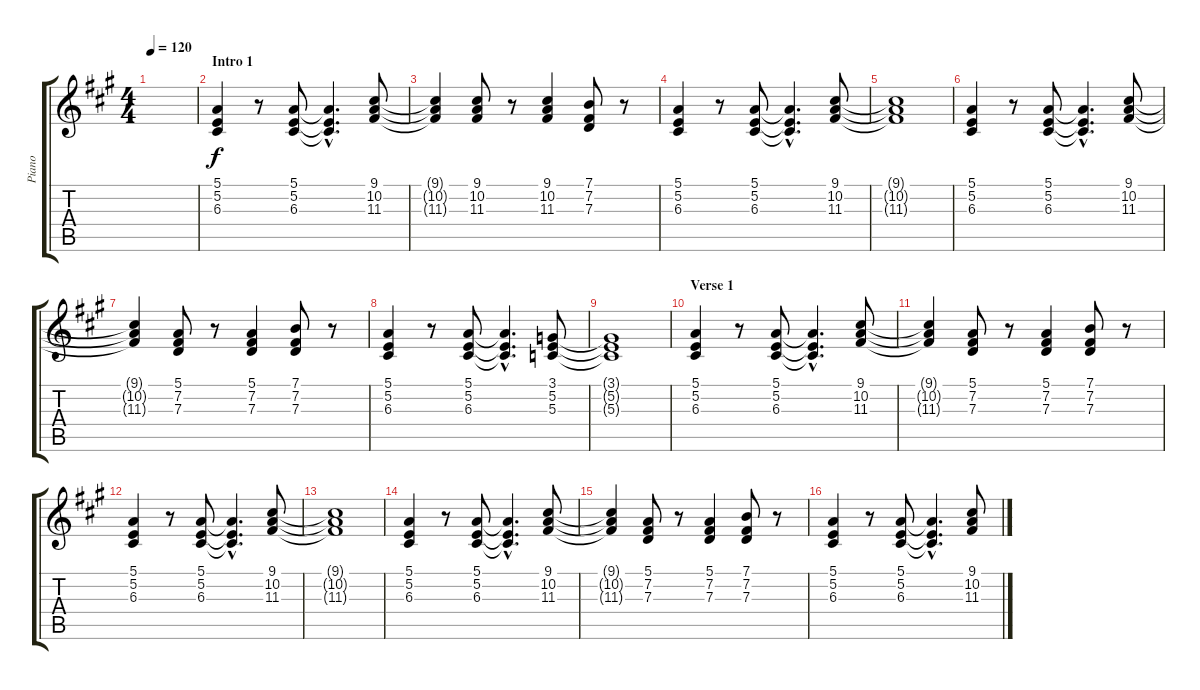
\track ("Piano" "Piano") {instrument electricpiano1}
\staff {score tabs}
\tuning (E4 B3 G3 D3 A2 E2) {hide}
\ts (4 4)
\tempo 120
\clef g2
\ks a
|
\section ("" "Intro 1")
(5.1 5.2 6.3).4 r.8 (5.1 5.2 6.3).8 (5.1{hac t} 5.2{hac t} 6.3{hac t}).4{d} (9.1 10.2 11.3).8 |
(9.1{t} 10.2{t} 11.3{t}).4 (9.1 10.2 11.3).8 r.8 (9.1 10.2 11.3).4 (7.1 7.2 7.3).8 r.8 |
(5.1 5.2 6.3).4 r.8 (5.1 5.2 6.3).8 (5.1{hac t} 5.2{hac t} 6.3{hac t}).4{d} (9.1 10.2 11.3).8 |
(9.1{t} 10.2{t} 11.3{t}).1 |
(5.1 5.2 6.3).4 r.8 (5.1 5.2 6.3).8 (5.1{hac t} 5.2{hac t} 6.3{hac t}).4{d} (9.1 10.2 11.3).8 |
(9.1{t} 10.2{t} 11.3{t}).4 (5.1 7.2 7.3).8 r.8 (5.1 7.2 7.3).4 (7.1 7.2 7.3).8 r.8 |
(5.1 5.2 6.3).4 r.8 (5.1 5.2 6.3).8 (5.1{hac t} 5.2{hac t} 6.3{hac t}).4{d} (3.1 5.2 5.3).8 |
(3.1{t} 5.2{t} 5.3{t}).1 |
\section ("" "Verse 1")
(5.1 5.2 6.3).4 r.8 (5.1 5.2 6.3).8 (5.1{hac t} 5.2{hac t} 6.3{hac t}).4{d} (9.1 10.2 11.3).8 |
(9.1{t} 10.2{t} 11.3{t}).4 (5.1 7.2 7.3).8 r.8 (5.1 7.2 7.3).4 (7.1 7.2 7.3).8 r.8 |
(5.1 5.2 6.3).4 r.8 (5.1 5.2 6.3).8 (5.1{hac t} 5.2{hac t} 6.3{hac t}).4{d} (9.1 10.2 11.3).8 |
(9.1{t} 10.2{t} 11.3{t}).1 |
(5.1 5.2 6.3).4 r.8 (5.1 5.2 6.3).8 (5.1{hac t} 5.2{hac t} 6.3{hac t}).4{d} (9.1 10.2 11.3).8 |
(9.1{t} 10.2{t} 11.3{t}).4 (5.1 7.2 7.3).8 r.8 (5.1 7.2 7.3).4 (7.1 7.2 7.3).8 r.8 |
(5.1 5.2 6.3).4 r.8 (5.1 5.2 6.3).8 (5.1{hac t} 5.2{hac t} 6.3{hac t}).4{d} (9.1 10.2 11.3).8
